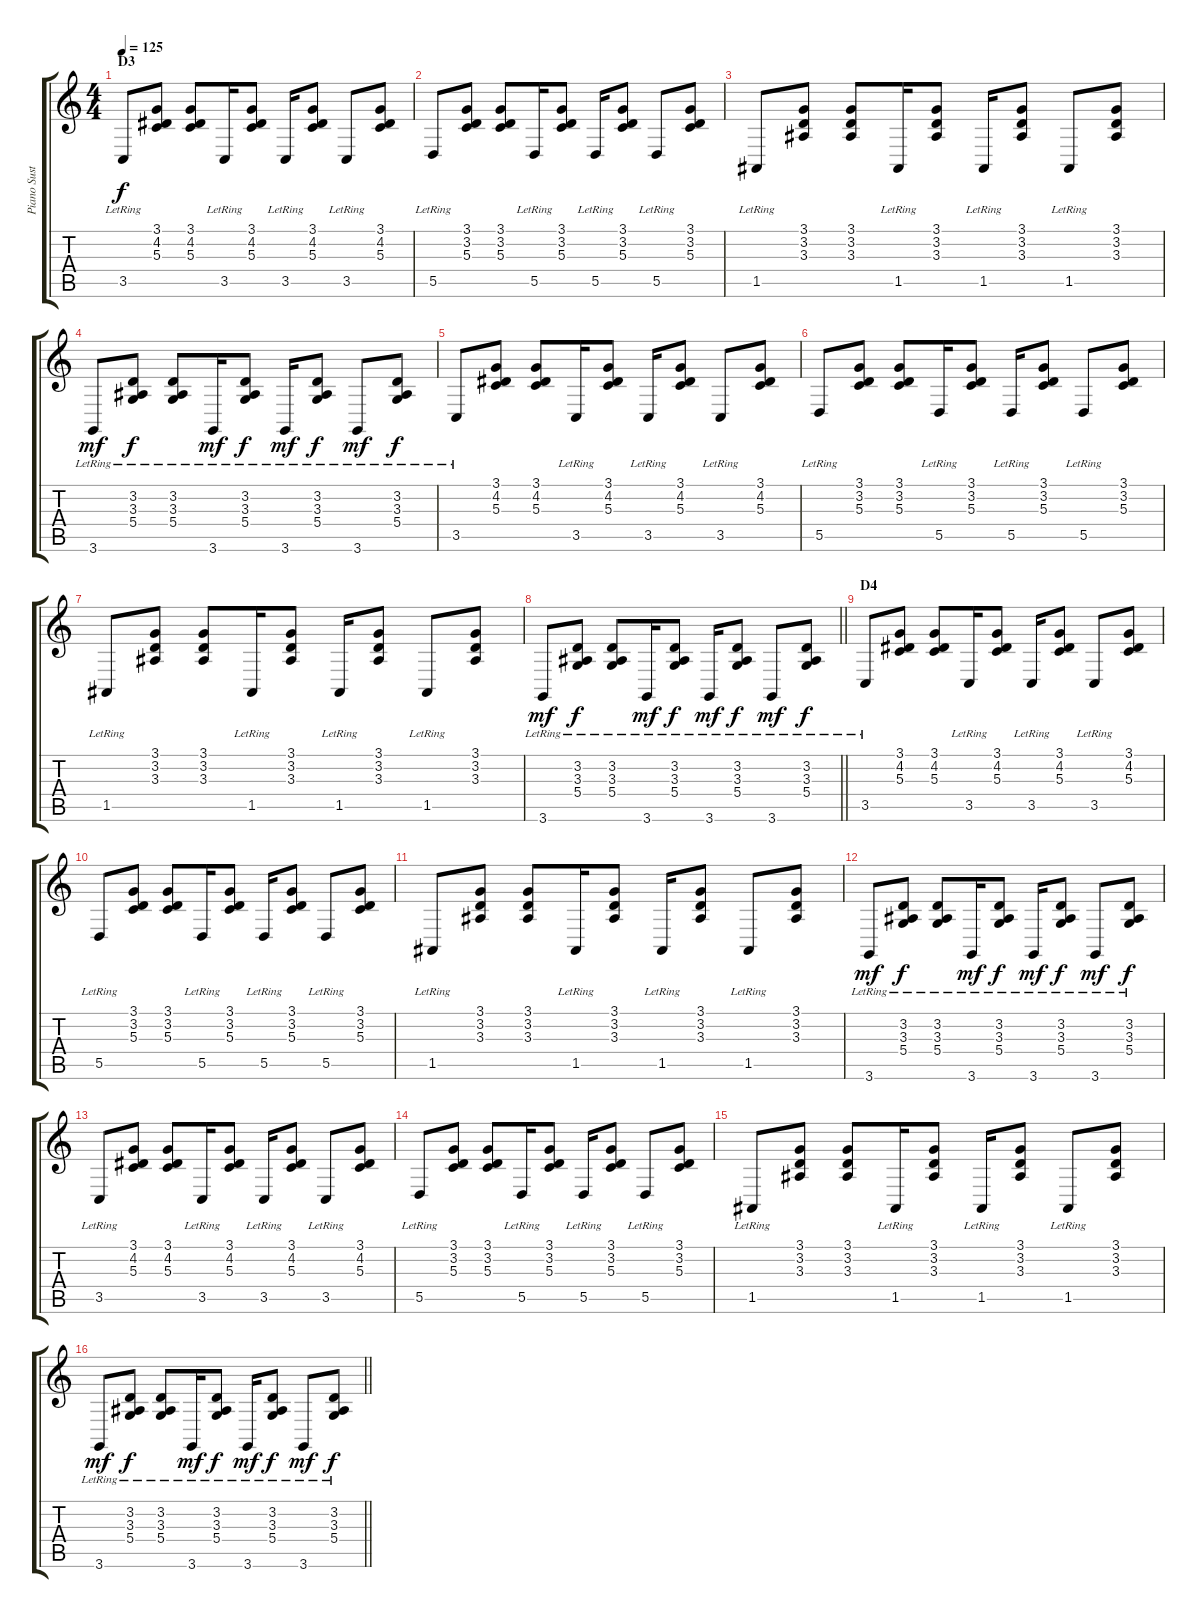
\track ("Piano Sustain" "Piano Sust") {instrument electricgrandpiano}
\staff {score tabs}
\tuning (E4 B3 G3 D3 A2 E2) {hide}
\ts (4 4)
\section ("" "D3")
\tempo 125
\clef g2
\ks c
3.5{lr}.8{dy f} (3.1 4.2 5.3).8 (3.1 4.2 5.3).8 3.5{lr}.16 (3.1 4.2 5.3).8 3.5{lr}.16 (3.1 4.2 5.3).8 3.5{lr}.8 (3.1 4.2 5.3).8 |
5.5{lr}.8 (3.1 3.2 5.3).8 (3.1 3.2 5.3).8 5.5{lr}.16 (3.1 3.2 5.3).8 5.5{lr}.16 (3.1 3.2 5.3).8 5.5{lr}.8 (3.1 3.2 5.3).8 |
1.5{lr}.8 (3.1 3.2 3.3).8 (3.1 3.2 3.3).8 1.5{lr}.16 (3.1 3.2 3.3).8 1.5{lr}.16 (3.1 3.2 3.3).8 1.5{lr}.8 (3.1 3.2 3.3).8 |
3.6{lr}.8{dy mf} (3.2{lr} 3.3{lr} 5.4{lr}).8{dy f} (3.2{lr} 3.3{lr} 5.4{lr}).8 3.6{lr}.16{dy mf} (3.2{lr} 3.3{lr} 5.4{lr}).8{dy f} 3.6{lr}.16{dy mf} (3.2{lr} 3.3{lr} 5.4{lr}).8{dy f} 3.6{lr}.8{dy mf} (3.2{lr} 3.3{lr} 5.4{lr}).8{dy f} |
3.5{lr}.8 (3.1 4.2 5.3).8 (3.1 4.2 5.3).8 3.5{lr}.16 (3.1 4.2 5.3).8 3.5{lr}.16 (3.1 4.2 5.3).8 3.5{lr}.8 (3.1 4.2 5.3).8 |
5.5{lr}.8 (3.1 3.2 5.3).8 (3.1 3.2 5.3).8 5.5{lr}.16 (3.1 3.2 5.3).8 5.5{lr}.16 (3.1 3.2 5.3).8 5.5{lr}.8 (3.1 3.2 5.3).8 |
1.5{lr}.8 (3.1 3.2 3.3).8 (3.1 3.2 3.3).8 1.5{lr}.16 (3.1 3.2 3.3).8 1.5{lr}.16 (3.1 3.2 3.3).8 1.5{lr}.8 (3.1 3.2 3.3).8 |
\barLineRight lightlight
3.6{lr}.8{dy mf} (3.2{lr} 3.3{lr} 5.4{lr}).8{dy f} (3.2{lr} 3.3{lr} 5.4{lr}).8 3.6{lr}.16{dy mf} (3.2{lr} 3.3{lr} 5.4{lr}).8{dy f} 3.6{lr}.16{dy mf} (3.2{lr} 3.3{lr} 5.4{lr}).8{dy f} 3.6{lr}.8{dy mf} (3.2{lr} 3.3{lr} 5.4{lr}).8{dy f} |
\section ("" "D4")
3.5{lr}.8 (3.1 4.2 5.3).8 (3.1 4.2 5.3).8 3.5{lr}.16 (3.1 4.2 5.3).8 3.5{lr}.16 (3.1 4.2 5.3).8 3.5{lr}.8 (3.1 4.2 5.3).8 |
5.5{lr}.8 (3.1 3.2 5.3).8 (3.1 3.2 5.3).8 5.5{lr}.16 (3.1 3.2 5.3).8 5.5{lr}.16 (3.1 3.2 5.3).8 5.5{lr}.8 (3.1 3.2 5.3).8 |
1.5{lr}.8 (3.1 3.2 3.3).8 (3.1 3.2 3.3).8 1.5{lr}.16 (3.1 3.2 3.3).8 1.5{lr}.16 (3.1 3.2 3.3).8 1.5{lr}.8 (3.1 3.2 3.3).8 |
3.6{lr}.8{dy mf} (3.2{lr} 3.3{lr} 5.4{lr}).8{dy f} (3.2{lr} 3.3{lr} 5.4{lr}).8 3.6{lr}.16{dy mf} (3.2{lr} 3.3{lr} 5.4{lr}).8{dy f} 3.6{lr}.16{dy mf} (3.2{lr} 3.3{lr} 5.4{lr}).8{dy f} 3.6{lr}.8{dy mf} (3.2{lr} 3.3{lr} 5.4{lr}).8{dy f} |
3.5{lr}.8 (3.1 4.2 5.3).8 (3.1 4.2 5.3).8 3.5{lr}.16 (3.1 4.2 5.3).8 3.5{lr}.16 (3.1 4.2 5.3).8 3.5{lr}.8 (3.1 4.2 5.3).8 |
5.5{lr}.8 (3.1 3.2 5.3).8 (3.1 3.2 5.3).8 5.5{lr}.16 (3.1 3.2 5.3).8 5.5{lr}.16 (3.1 3.2 5.3).8 5.5{lr}.8 (3.1 3.2 5.3).8 |
1.5{lr}.8 (3.1 3.2 3.3).8 (3.1 3.2 3.3).8 1.5{lr}.16 (3.1 3.2 3.3).8 1.5{lr}.16 (3.1 3.2 3.3).8 1.5{lr}.8 (3.1 3.2 3.3).8 |
\barLineRight lightlight
3.6{lr}.8{dy mf} (3.2{lr} 3.3{lr} 5.4{lr}).8{dy f} (3.2{lr} 3.3{lr} 5.4{lr}).8 3.6{lr}.16{dy mf} (3.2{lr} 3.3{lr} 5.4{lr}).8{dy f} 3.6{lr}.16{dy mf} (3.2{lr} 3.3{lr} 5.4{lr}).8{dy f} 3.6{lr}.8{dy mf} (3.2{lr} 3.3{lr} 5.4{lr}).8{dy f}
